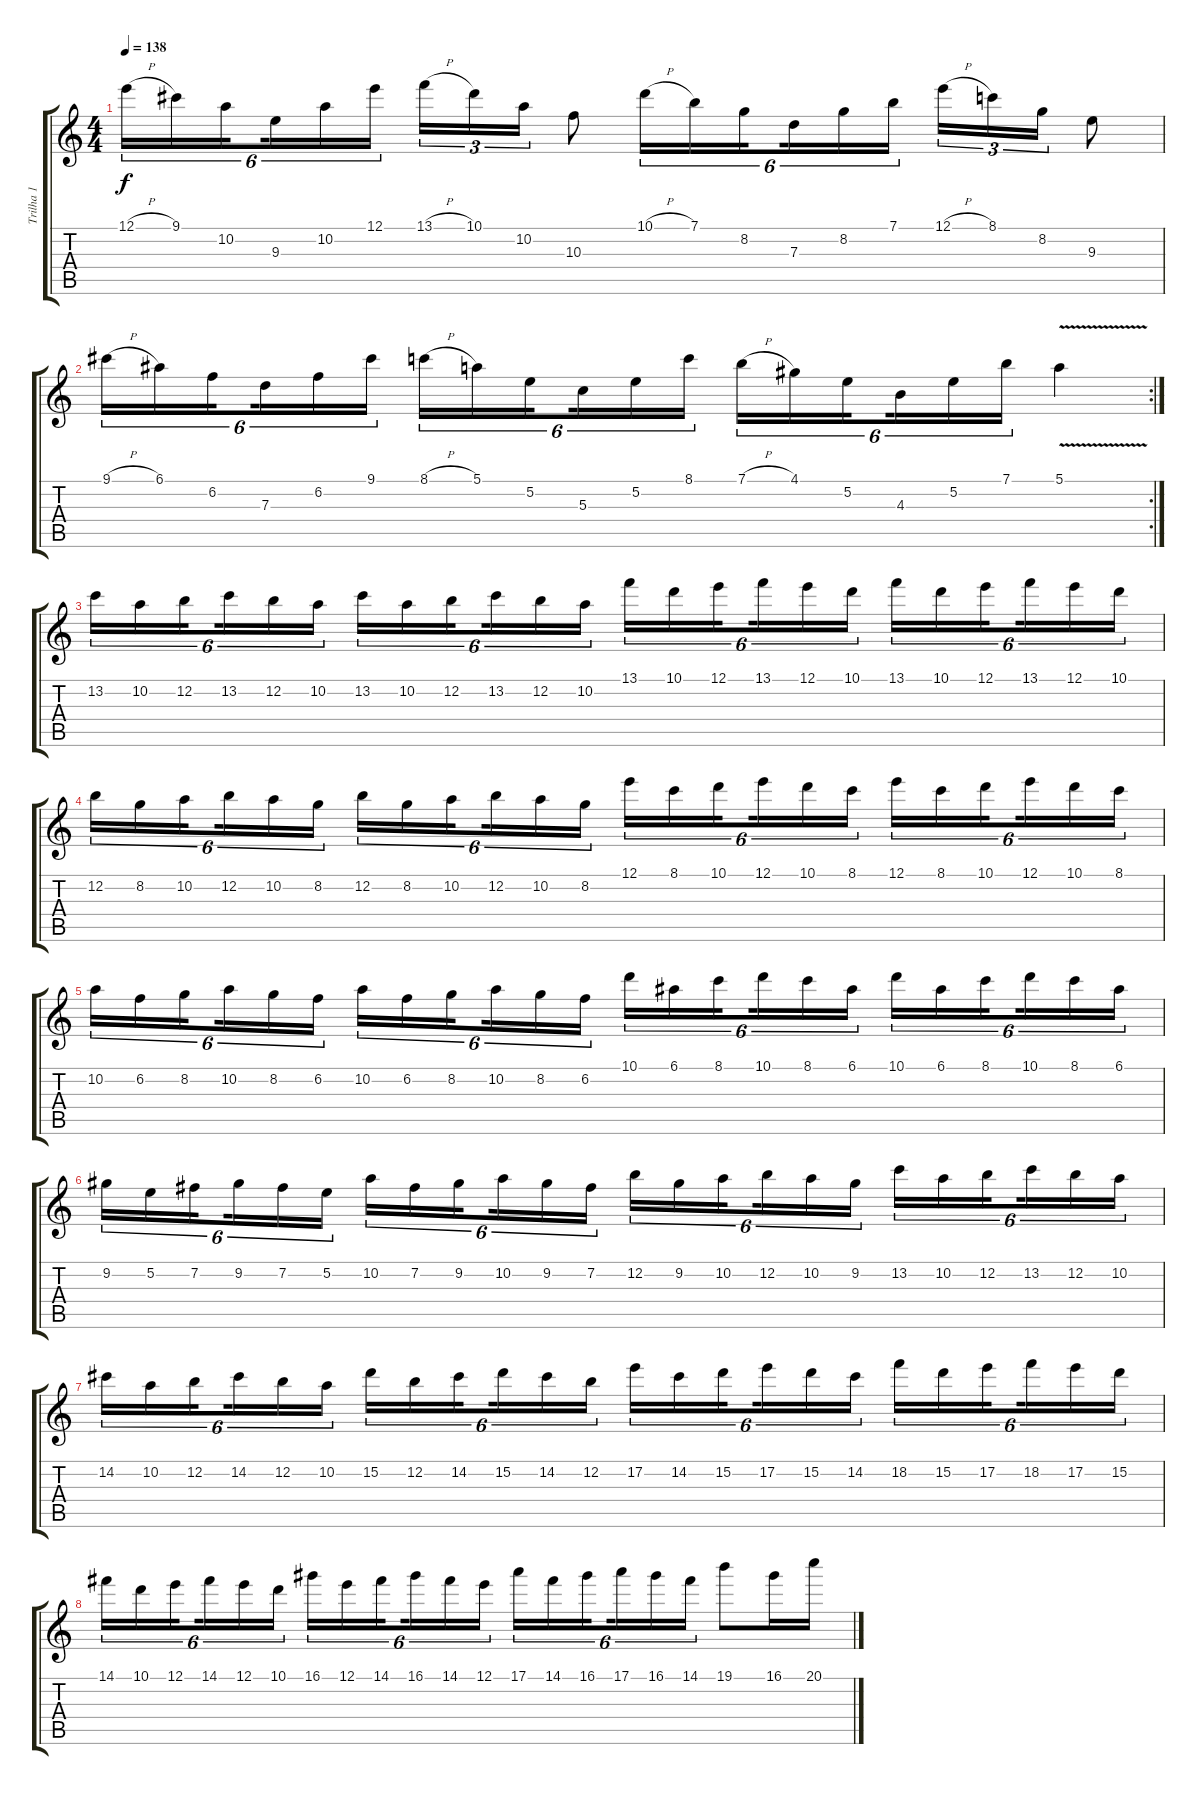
\track ("Trilha 1" "Trilha 1") {instrument overdrivenguitar}
\staff {score tabs}
\tuning (E4 B3 G3 D3 A2 E2) {hide}
\ts (4 4)
\tempo 138
\clef g2
\ks c
12.1{h}.16{tu (6 4) dy f} 9.1.16{tu (6 4)} 10.2.16{tu (6 4) beam splitsecondary} 9.3.16{tu (6 4)} 10.2.16{tu (6 4)} 12.1.16{tu (6 4)} 13.1{h}.16{tu (3 2)} 10.1.16{tu (3 2)} 10.2.16{tu (3 2)} 10.3.8 10.1{h}.16{tu (6 4)} 7.1.16{tu (6 4)} 8.2.16{tu (6 4) beam splitsecondary} 7.3.16{tu (6 4)} 8.2.16{tu (6 4)} 7.1.16{tu (6 4)} 12.1{h}.16{tu (3 2)} 8.1.16{tu (3 2)} 8.2.16{tu (3 2)} 9.3.8 |
\rc 2
9.1{h}.16{tu (6 4)} 6.1.16{tu (6 4)} 6.2.16{tu (6 4) beam splitsecondary} 7.3.16{tu (6 4)} 6.2.16{tu (6 4)} 9.1.16{tu (6 4)} 8.1{h}.16{tu (6 4)} 5.1.16{tu (6 4)} 5.2.16{tu (6 4) beam splitsecondary} 5.3.16{tu (6 4)} 5.2.16{tu (6 4)} 8.1.16{tu (6 4)} 7.1{h}.16{tu (6 4)} 4.1.16{tu (6 4)} 5.2.16{tu (6 4) beam splitsecondary} 4.3.16{tu (6 4)} 5.2.16{tu (6 4)} 7.1.16{tu (6 4)} 5.1{v}.4 |
13.2.16{tu (6 4)} 10.2.16{tu (6 4)} 12.2.16{tu (6 4) beam splitsecondary} 13.2.16{tu (6 4)} 12.2.16{tu (6 4)} 10.2.16{tu (6 4)} 13.2.16{tu (6 4)} 10.2.16{tu (6 4)} 12.2.16{tu (6 4) beam splitsecondary} 13.2.16{tu (6 4)} 12.2.16{tu (6 4)} 10.2.16{tu (6 4)} 13.1.16{tu (6 4)} 10.1.16{tu (6 4)} 12.1.16{tu (6 4) beam splitsecondary} 13.1.16{tu (6 4)} 12.1.16{tu (6 4)} 10.1.16{tu (6 4)} 13.1.16{tu (6 4)} 10.1.16{tu (6 4)} 12.1.16{tu (6 4) beam splitsecondary} 13.1.16{tu (6 4)} 12.1.16{tu (6 4)} 10.1.16{tu (6 4)} |
12.2.16{tu (6 4)} 8.2.16{tu (6 4)} 10.2.16{tu (6 4) beam splitsecondary} 12.2.16{tu (6 4)} 10.2.16{tu (6 4)} 8.2.16{tu (6 4)} 12.2.16{tu (6 4)} 8.2.16{tu (6 4)} 10.2.16{tu (6 4) beam splitsecondary} 12.2.16{tu (6 4)} 10.2.16{tu (6 4)} 8.2.16{tu (6 4)} 12.1.16{tu (6 4)} 8.1.16{tu (6 4)} 10.1.16{tu (6 4) beam splitsecondary} 12.1.16{tu (6 4)} 10.1.16{tu (6 4)} 8.1.16{tu (6 4)} 12.1.16{tu (6 4)} 8.1.16{tu (6 4)} 10.1.16{tu (6 4) beam splitsecondary} 12.1.16{tu (6 4)} 10.1.16{tu (6 4)} 8.1.16{tu (6 4)} |
10.2.16{tu (6 4)} 6.2.16{tu (6 4)} 8.2.16{tu (6 4) beam splitsecondary} 10.2.16{tu (6 4)} 8.2.16{tu (6 4)} 6.2.16{tu (6 4)} 10.2.16{tu (6 4)} 6.2.16{tu (6 4)} 8.2.16{tu (6 4) beam splitsecondary} 10.2.16{tu (6 4)} 8.2.16{tu (6 4)} 6.2.16{tu (6 4)} 10.1.16{tu (6 4)} 6.1.16{tu (6 4)} 8.1.16{tu (6 4) beam splitsecondary} 10.1.16{tu (6 4)} 8.1.16{tu (6 4)} 6.1.16{tu (6 4)} 10.1.16{tu (6 4)} 6.1.16{tu (6 4)} 8.1.16{tu (6 4) beam splitsecondary} 10.1.16{tu (6 4)} 8.1.16{tu (6 4)} 6.1.16{tu (6 4)} |
9.2.16{tu (6 4)} 5.2.16{tu (6 4)} 7.2.16{tu (6 4) beam splitsecondary} 9.2.16{tu (6 4)} 7.2.16{tu (6 4)} 5.2.16{tu (6 4)} 10.2.16{tu (6 4)} 7.2.16{tu (6 4)} 9.2.16{tu (6 4) beam splitsecondary} 10.2.16{tu (6 4)} 9.2.16{tu (6 4)} 7.2.16{tu (6 4)} 12.2.16{tu (6 4)} 9.2.16{tu (6 4)} 10.2.16{tu (6 4) beam splitsecondary} 12.2.16{tu (6 4)} 10.2.16{tu (6 4)} 9.2.16{tu (6 4)} 13.2.16{tu (6 4)} 10.2.16{tu (6 4)} 12.2.16{tu (6 4) beam splitsecondary} 13.2.16{tu (6 4)} 12.2.16{tu (6 4)} 10.2.16{tu (6 4)} |
14.2.16{tu (6 4)} 10.2.16{tu (6 4)} 12.2.16{tu (6 4) beam splitsecondary} 14.2.16{tu (6 4)} 12.2.16{tu (6 4)} 10.2.16{tu (6 4)} 15.2.16{tu (6 4)} 12.2.16{tu (6 4)} 14.2.16{tu (6 4) beam splitsecondary} 15.2.16{tu (6 4)} 14.2.16{tu (6 4)} 12.2.16{tu (6 4)} 17.2.16{tu (6 4)} 14.2.16{tu (6 4)} 15.2.16{tu (6 4) beam splitsecondary} 17.2.16{tu (6 4)} 15.2.16{tu (6 4)} 14.2.16{tu (6 4)} 18.2.16{tu (6 4)} 15.2.16{tu (6 4)} 17.2.16{tu (6 4) beam splitsecondary} 18.2.16{tu (6 4)} 17.2.16{tu (6 4)} 15.2.16{tu (6 4)} |
14.1.16{tu (6 4)} 10.1.16{tu (6 4)} 12.1.16{tu (6 4) beam splitsecondary} 14.1.16{tu (6 4)} 12.1.16{tu (6 4)} 10.1.16{tu (6 4)} 16.1.16{tu (6 4)} 12.1.16{tu (6 4)} 14.1.16{tu (6 4) beam splitsecondary} 16.1.16{tu (6 4)} 14.1.16{tu (6 4)} 12.1.16{tu (6 4)} 17.1.16{tu (6 4)} 14.1.16{tu (6 4)} 16.1.16{tu (6 4) beam splitsecondary} 17.1.16{tu (6 4)} 16.1.16{tu (6 4)} 14.1.16{tu (6 4)} 19.1.8 16.1.16 20.1.16
